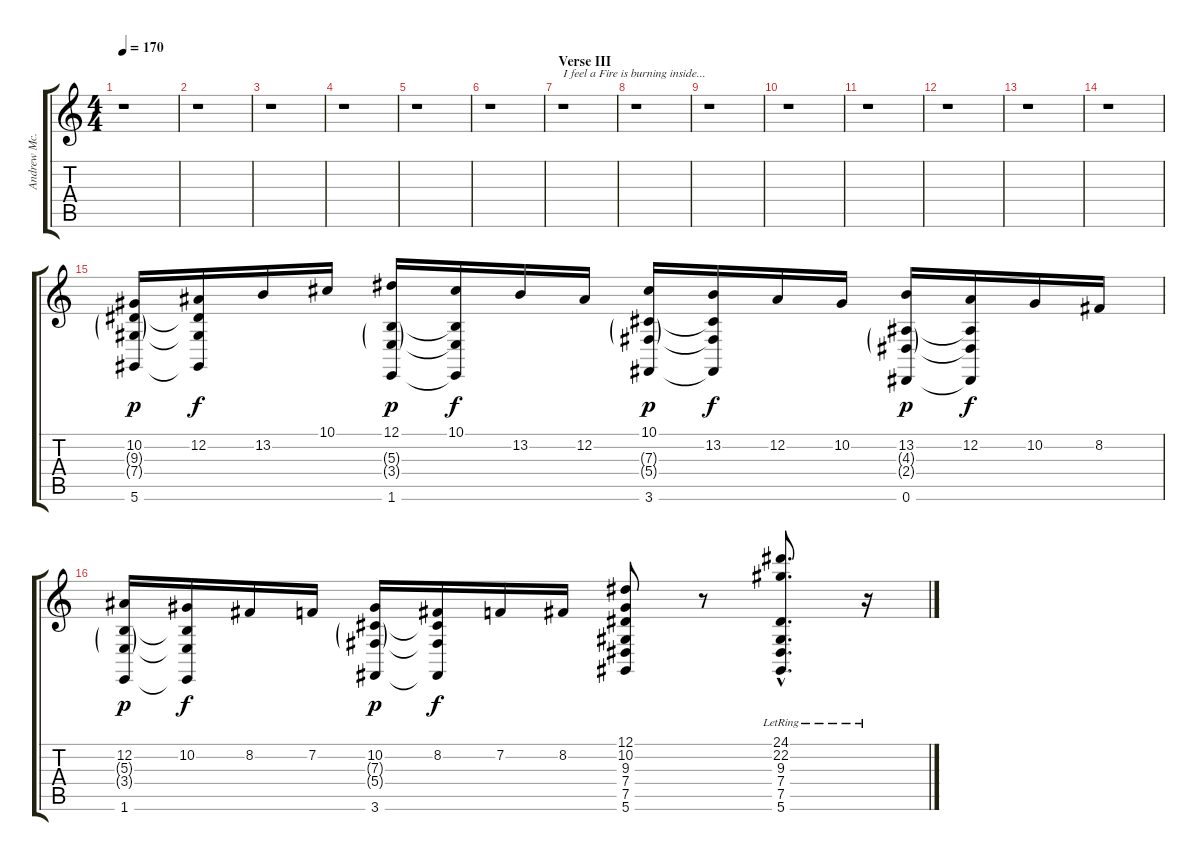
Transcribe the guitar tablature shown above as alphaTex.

\track ("Andrew Mc.Pauls" "Andrew Mc.") {instrument stringensemble1}
\staff {score tabs}
\tuning (Eb4 Bb3 Gb3 Db3 Ab2 Eb2) {hide}
\ts (4 4)
\tempo 170
\clef g2
\ks c
r.1{dy f} |
r.1 |
r.1 |
r.1 |
r.1 |
r.1 |
\section ("" "Verse III")
r.1{txt "I feel a Fire is burning inside..."} |
r.1 |
r.1 |
r.1 |
r.1 |
r.1 |
r.1 |
r.1 |
(10.2 9.3{g} 7.4{g} 5.6).16{dy p volume 12 instrument harpsichord} (12.2 9.3{t} 7.4{t} 5.6{t}).16{dy f} 13.2.16 10.1.16 (12.1 5.3{g} 3.4{g} 1.6).16{dy p} (10.1 5.3{t} 3.4{t} 1.6{t}).16{dy f} 13.2.16 12.2.16 (10.1 7.3{g} 5.4{g} 3.6).16{dy p} (13.2 7.3{t} 5.4{t} 3.6{t}).16{dy f} 12.2.16 10.2.16 (13.2 4.3{g} 2.4{g} 0.6).16{dy p} (12.2 4.3{t} 2.4{t} 0.6{t}).16{dy f} 10.2.16 8.2.16 |
(12.2 5.3{g} 3.4{g} 1.6).16{dy p} (10.2 5.3{t} 3.4{t} 1.6{t}).16{dy f} 8.2.16 7.2.16 (10.2 7.3{g} 5.4{g} 3.6).16{dy p} (8.2 7.3{t} 5.4{t} 3.6{t}).16{dy f} 7.2.16 8.2.16 (12.1 10.2 9.3 7.4 7.5 5.6).8 r.8 (24.1{hac lr} 22.2{hac lr} 9.3{hac lr} 7.4{hac lr} 7.5{hac lr} 5.6{hac lr}).8{d} r.16{volume 13 instrument stringensemble1}
